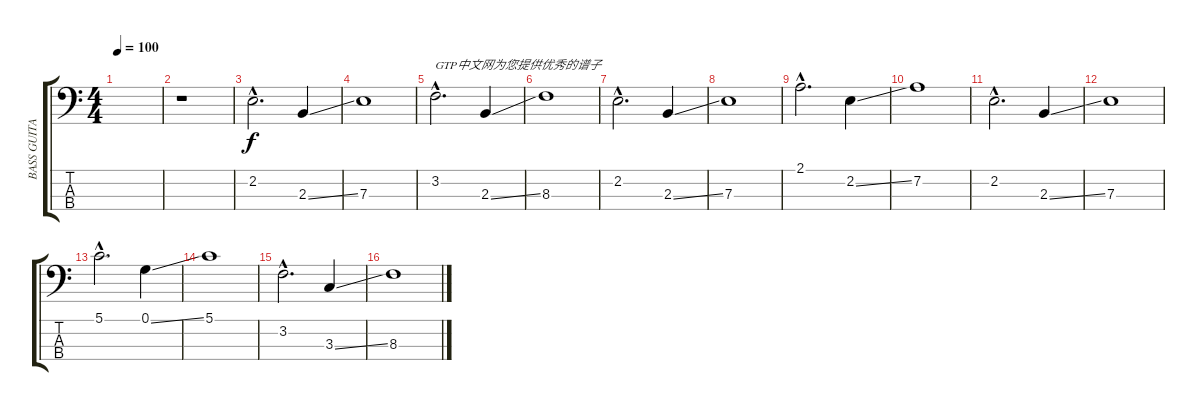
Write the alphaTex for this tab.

\track ("BASS GUITAR" "BASS GUITA") {instrument fretlessbass}
\staff {score tabs}
\tuning (G2 D2 A1 E1) {hide}
\ts (4 4)
\tempo 100
\clef f4
\ks c
|
r.1 |
2.2{hac}.2{d} 2.3{ss}.4 |
7.3.1 |
3.2{hac}.2{d txt "GTP中文网为您提供优秀的谱子"} 2.3{ss}.4 |
8.3.1 |
2.2{hac}.2{d} 2.3{ss}.4 |
7.3.1 |
2.1{hac}.2{d} 2.2{ss}.4 |
7.2.1 |
2.2{hac}.2{d} 2.3{ss}.4 |
7.3.1 |
5.1{hac}.2{d} 0.1{ss}.4 |
5.1.1 |
3.2{hac}.2{d} 3.3{ss}.4 |
8.3.1
